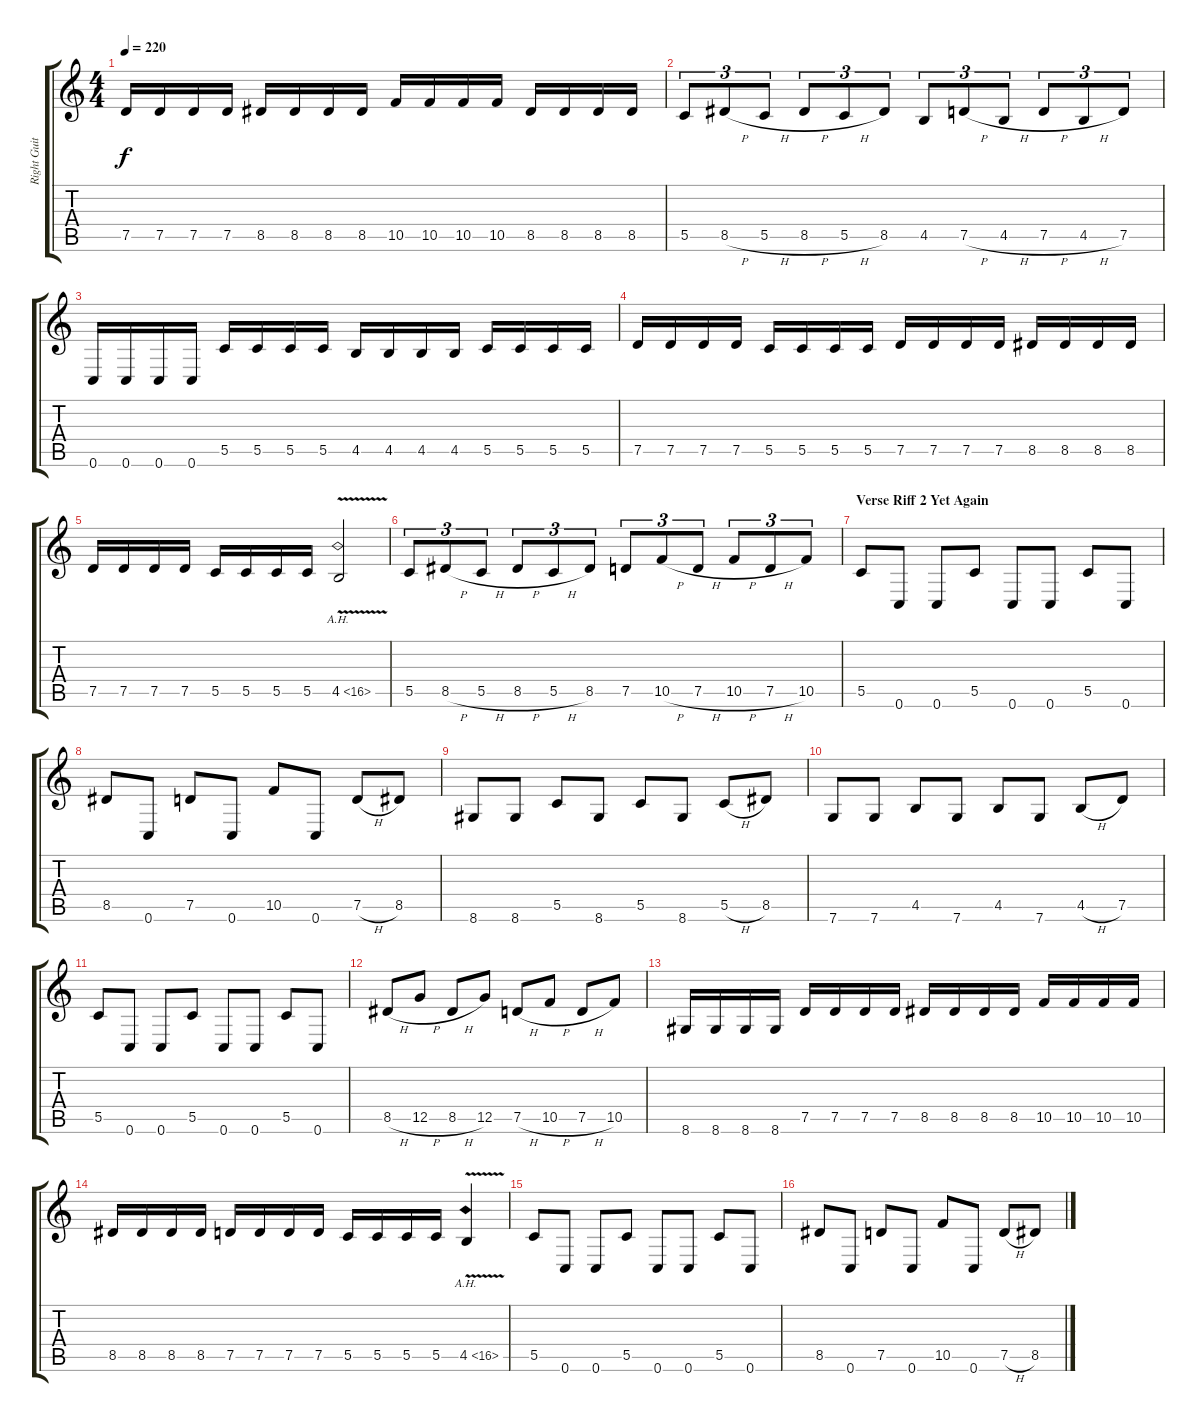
\track ("Right Guitar" "Right Guit") {instrument distortionguitar}
\staff {score tabs}
\tuning (D4 A3 F3 C3 G2 C2) {hide}
\ts (4 4)
\tempo 220
\clef g2
\ks c
7.5.16{dy f} 7.5.16 7.5.16 7.5.16 8.5.16 8.5.16 8.5.16 8.5.16 10.5.16 10.5.16 10.5.16 10.5.16 8.5.16 8.5.16 8.5.16 8.5.16 |
5.5.8{tu (3 2)} 8.5{h}.8{tu (3 2)} 5.5{h}.8{tu (3 2)} 8.5{h}.8{tu (3 2)} 5.5{h}.8{tu (3 2)} 8.5.8{tu (3 2)} 4.5.8{tu (3 2)} 7.5{h}.8{tu (3 2)} 4.5{h}.8{tu (3 2)} 7.5{h}.8{tu (3 2)} 4.5{h}.8{tu (3 2)} 7.5.8{tu (3 2)} |
0.6.16 0.6.16 0.6.16 0.6.16 5.5.16 5.5.16 5.5.16 5.5.16 4.5.16 4.5.16 4.5.16 4.5.16 5.5.16 5.5.16 5.5.16 5.5.16 |
7.5.16 7.5.16 7.5.16 7.5.16 5.5.16 5.5.16 5.5.16 5.5.16 7.5.16 7.5.16 7.5.16 7.5.16 8.5.16 8.5.16 8.5.16 8.5.16 |
7.5.16 7.5.16 7.5.16 7.5.16 5.5.16 5.5.16 5.5.16 5.5.16 4.5{ah 12 v}.2 |
5.5.8{tu (3 2)} 8.5{h}.8{tu (3 2)} 5.5{h}.8{tu (3 2)} 8.5{h}.8{tu (3 2)} 5.5{h}.8{tu (3 2)} 8.5.8{tu (3 2)} 7.5.8{tu (3 2)} 10.5{h}.8{tu (3 2)} 7.5{h}.8{tu (3 2)} 10.5{h}.8{tu (3 2)} 7.5{h}.8{tu (3 2)} 10.5.8{tu (3 2)} |
\section ("" "Verse Riff 2 Yet Again")
5.5.8 0.6.8 0.6.8 5.5.8 0.6.8 0.6.8 5.5.8 0.6.8 |
8.5.8 0.6.8 7.5.8 0.6.8 10.5.8 0.6.8 7.5{h}.8 8.5.8 |
8.6.8 8.6.8 5.5.8 8.6.8 5.5.8 8.6.8 5.5{h}.8 8.5.8 |
7.6.8 7.6.8 4.5.8 7.6.8 4.5.8 7.6.8 4.5{h}.8 7.5.8 |
5.5.8 0.6.8 0.6.8 5.5.8 0.6.8 0.6.8 5.5.8 0.6.8 |
8.5{h}.8 12.5{h}.8 8.5{h}.8 12.5.8 7.5{h}.8 10.5{h}.8 7.5{h}.8 10.5.8 |
8.6.16 8.6.16 8.6.16 8.6.16 7.5.16 7.5.16 7.5.16 7.5.16 8.5.16 8.5.16 8.5.16 8.5.16 10.5.16 10.5.16 10.5.16 10.5.16 |
8.5.16 8.5.16 8.5.16 8.5.16 7.5.16 7.5.16 7.5.16 7.5.16 5.5.16 5.5.16 5.5.16 5.5.16 4.5{ah 12 v}.4 |
5.5.8 0.6.8 0.6.8 5.5.8 0.6.8 0.6.8 5.5.8 0.6.8 |
8.5.8 0.6.8 7.5.8 0.6.8 10.5.8 0.6.8 7.5{h}.8 8.5.8
